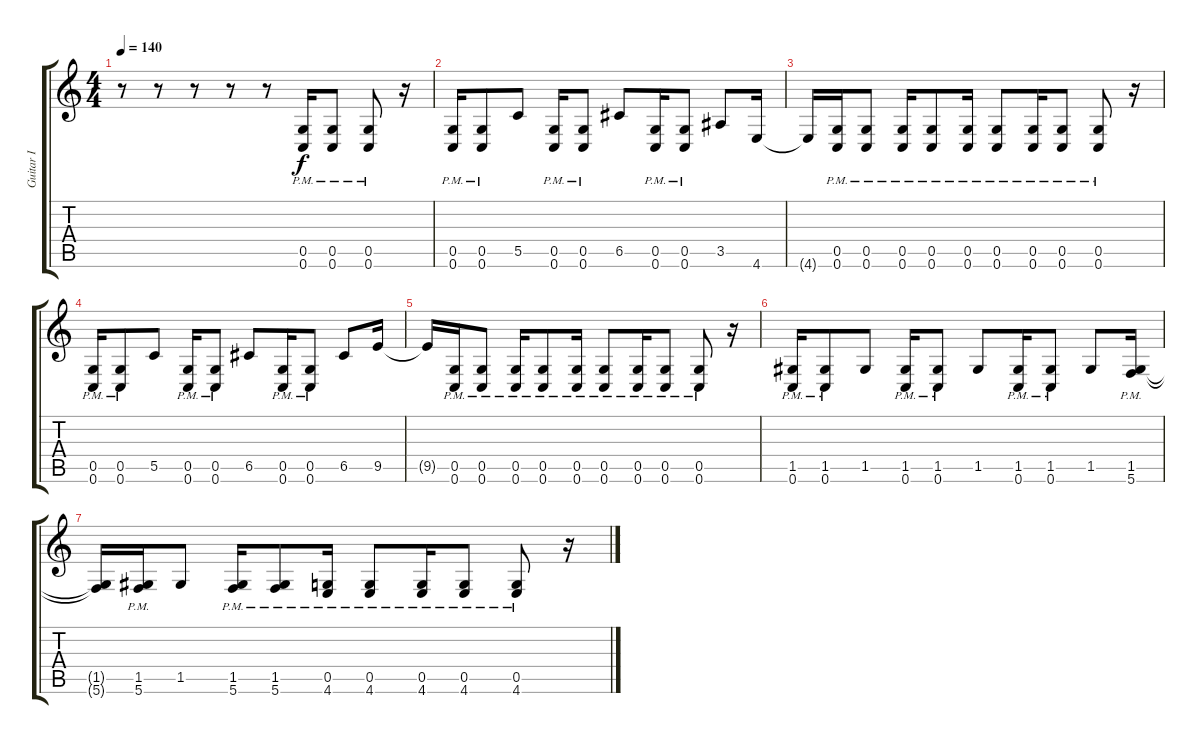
\track ("Guitar I" "Guitar I") {instrument distortionguitar}
\staff {score tabs}
\tuning (D4 A3 F3 C3 G2 C2) {hide}
\ts (4 4)
\tempo 140
\clef g2
\ks c
r.8{dy f} r.8 r.8 r.8 r.8 (0.5{pm} 0.6{pm}).16 (0.5{pm} 0.6{pm}).8 (0.5{pm} 0.6{pm}).8 r.16 |
(0.5{pm} 0.6{pm}).16 (0.5{pm} 0.6{pm}).8 5.5.8 (0.5{pm} 0.6{pm}).16 (0.5{pm} 0.6{pm}).8 6.5.8 (0.5{pm} 0.6{pm}).16 (0.5{pm} 0.6{pm}).8 3.5.8 4.6.16 |
4.6{t}.16 (0.5{pm} 0.6{pm}).16 (0.5{pm} 0.6{pm}).8 (0.5{pm} 0.6{pm}).16 (0.5{pm} 0.6{pm}).8 (0.5{pm} 0.6{pm}).16 (0.5{pm} 0.6{pm}).8 (0.5{pm} 0.6{pm}).16 (0.5{pm} 0.6{pm}).8 (0.5{pm} 0.6{pm}).8 r.16 |
(0.5{pm} 0.6{pm}).16 (0.5{pm} 0.6{pm}).8 5.5.8 (0.5{pm} 0.6{pm}).16 (0.5{pm} 0.6{pm}).8 6.5.8 (0.5{pm} 0.6{pm}).16 (0.5{pm} 0.6{pm}).8 6.5.8 9.5.16 |
9.5{t}.16 (0.5{pm} 0.6{pm}).16 (0.5{pm} 0.6{pm}).8 (0.5{pm} 0.6{pm}).16 (0.5{pm} 0.6{pm}).8 (0.5{pm} 0.6{pm}).16 (0.5{pm} 0.6{pm}).8 (0.5{pm} 0.6{pm}).16 (0.5{pm} 0.6{pm}).8 (0.5{pm} 0.6{pm}).8 r.16 |
(1.5{pm} 0.6{pm}).16 (1.5{pm} 0.6{pm}).8 1.5.8 (1.5{pm} 0.6{pm}).16 (1.5{pm} 0.6{pm}).8 1.5.8 (1.5{pm} 0.6{pm}).16 (1.5{pm} 0.6{pm}).8 1.5.8 (1.5{pm} 5.6{pm}).16 |
(1.5{t} 5.6{t}).16 (1.5{pm} 5.6{pm}).16 1.5.8 (1.5{pm} 5.6{pm}).16 (1.5{pm} 5.6{pm}).8 (0.5{pm} 4.6{pm}).16 (0.5{pm} 4.6{pm}).8 (0.5{pm} 4.6{pm}).16 (0.5{pm} 4.6{pm}).8 (0.5{pm} 4.6{pm}).8 r.16
